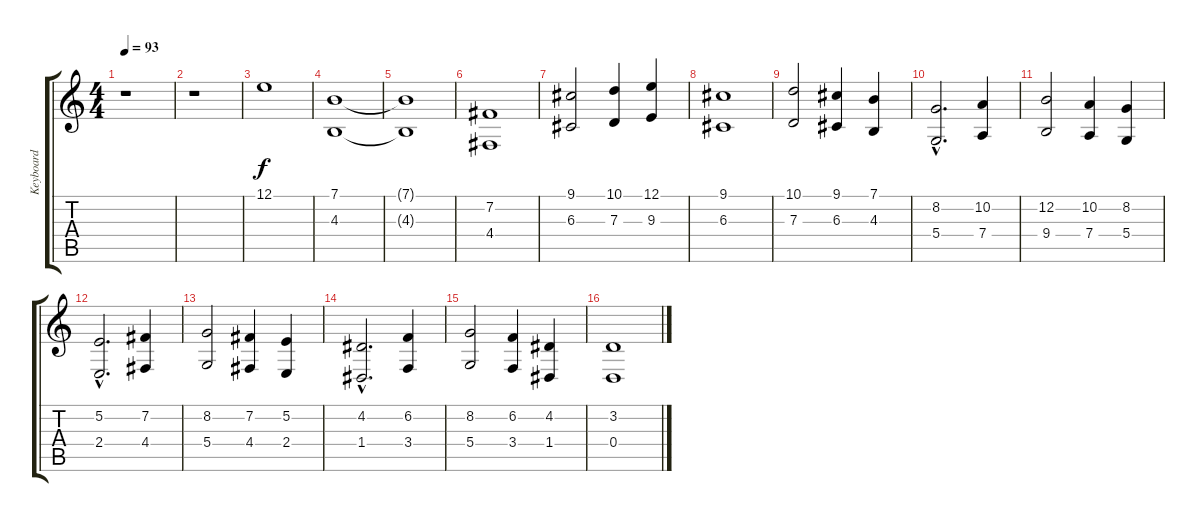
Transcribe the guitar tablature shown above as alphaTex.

\track ("Keyboard" "Keyboard") {instrument pad4choir}
\staff {score tabs}
\tuning (E4 B3 G3 D3 A2 D2) {hide}
\ts (4 4)
\tempo 93
\clef g2
\ks c
r.1{dy f} |
r.1 |
12.1.1 |
(7.1 4.3).1 |
(7.1{t} 4.3{t}).1 |
(7.2 4.4).1 |
(9.1 6.3).2 (10.1 7.3).4 (12.1 9.3).4 |
(9.1 6.3).1 |
(10.1 7.3).2 (9.1 6.3).4 (7.1 4.3).4 |
(8.2{hac} 5.4{hac}).2{d} (10.2 7.4).4 |
(12.2 9.4).2 (10.2 7.4).4 (8.2 5.4).4 |
(5.2{hac} 2.4{hac}).2{d} (7.2 4.4).4 |
(8.2 5.4).2 (7.2 4.4).4 (5.2 2.4).4 |
(4.2{hac} 1.4{hac}).2{d} (6.2 3.4).4 |
(8.2 5.4).2 (6.2 3.4).4 (4.2 1.4).4 |
(3.2 0.4).1
